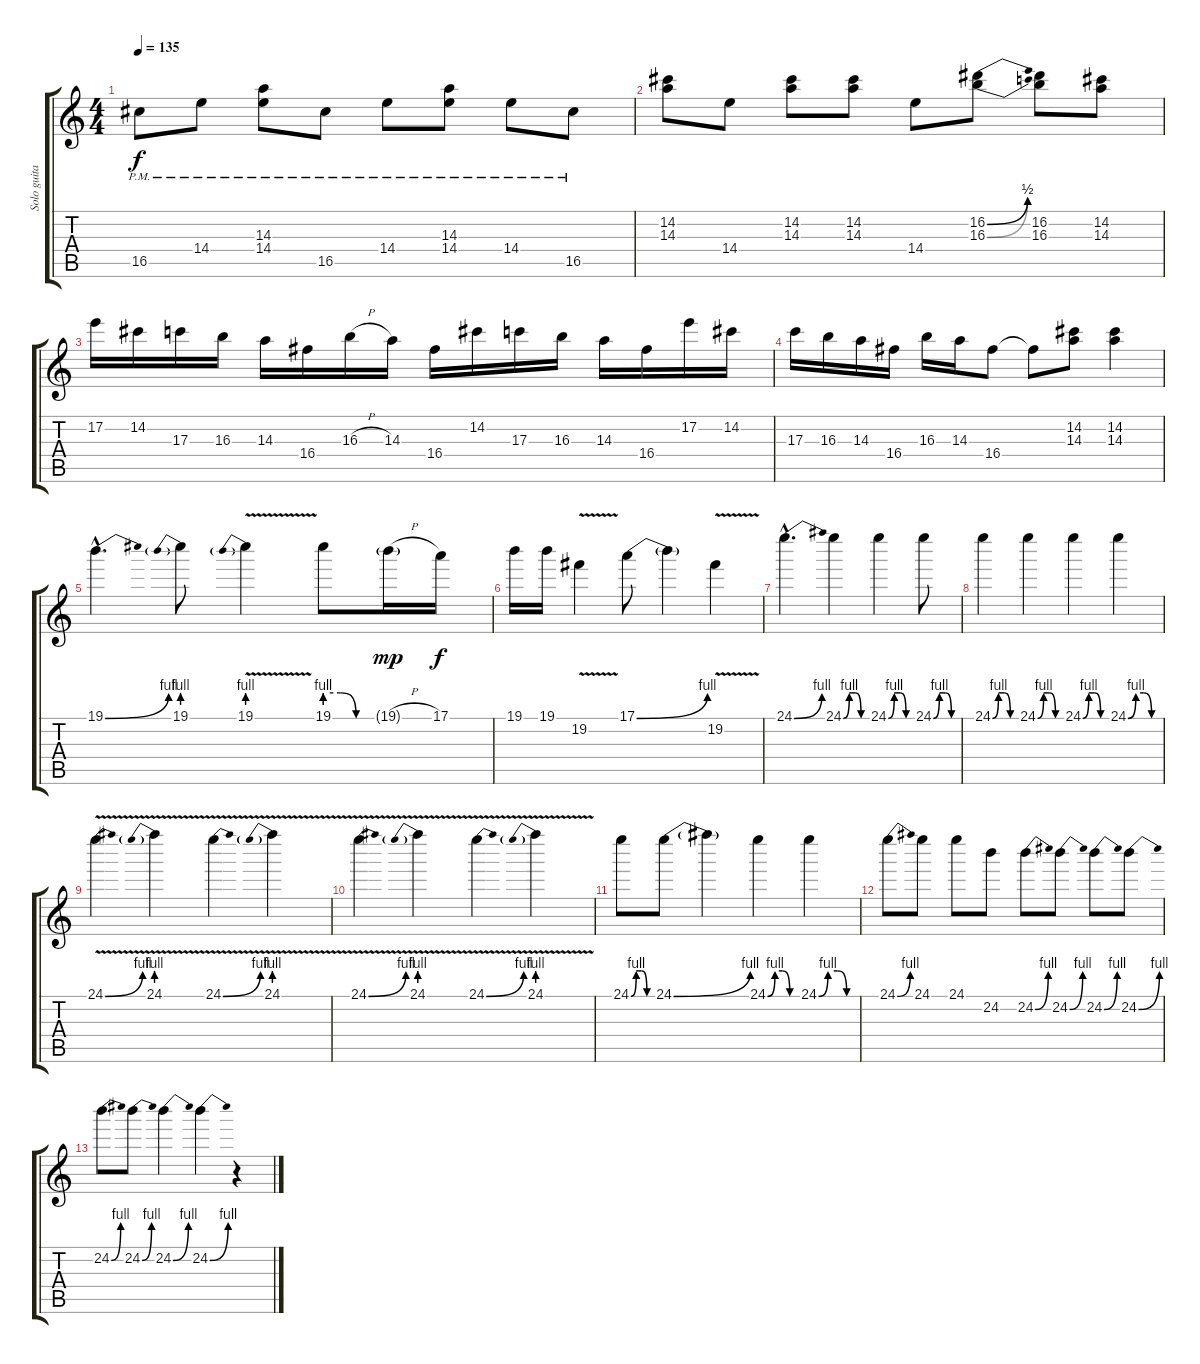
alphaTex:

\track ("Solo guitar" "Solo guita") {instrument distortionguitar}
\staff {score tabs}
\tuning (E4 B3 G3 D3 A2 E2) {hide}
\ts (4 4)
\tempo 135
\clef g2
\ks c
16.5{pm}.8{dy f} 14.4{pm}.8 (14.3{pm} 14.4{pm}).8 16.5{pm}.8 14.4{pm}.8 (14.3{pm} 14.4{pm}).8 14.4{pm}.8 16.5{pm}.8 |
(14.2 14.3).8 14.4.8 (14.2 14.3).8 (14.2 14.3).8 14.4.8 (16.2{be (bend 0 0 60 2)} 16.3{be (bend 0 0 60 2)}).8 (16.2 16.3).8 (14.2 14.3).8 |
17.2.16 14.2.16 17.3.16 16.3.16 14.3.16 16.4.16 16.3{h}.16 14.3.16 16.4.16 14.2.16 17.3.16 16.3.16 14.3.16 16.4.16 17.2.16 14.2.16 |
17.3.16 16.3.16 14.3.16 16.4.16 16.3.16 14.3.16 16.4.8 16.4{t}.8 (14.2 14.3).8 (14.2 14.3).4 |
19.1{be (bend 0 0 60 4) hac}.4{d} 19.1{be (prebend 0 4 60 4)}.8 19.1{be (prebend 0 4 60 4) v}.4 19.1{be (custom 0 4 20 4 40 0 60 0)}.8 19.1{h g}.16{dy mp} 17.1.16{dy f} |
19.1.16 19.1.16 19.2{v}.4 17.1{be (bend 0 0 60 4)}.8 17.1{t}.4 19.2{v}.4 |
24.1{be (bend 0 0 60 4) hac}.4{d} 24.1{be (custom 0 0 15 4 30 4 45 0 60 0)}.4 24.1{be (custom 0 0 15 4 30 4 45 0 60 0)}.4 24.1{be (custom 0 0 15 4 30 4 45 0 60 0)}.8 |
24.1{be (custom 0 0 15 4 30 4 45 0 60 0)}.4 24.1{be (custom 0 0 15 4 30 4 45 0 60 0)}.4 24.1{be (custom 0 0 15 4 30 4 45 0 60 0)}.4 24.1{be (custom 0 0 15 4 30 4 45 0 60 0)}.4 |
24.1{be (bend 0 0 60 4) v}.4 24.1{be (prebend 0 4 60 4) v}.4 24.1{be (bend 0 0 60 4) v}.4 24.1{be (prebend 0 4 60 4) v}.4 |
24.1{be (bend 0 0 60 4) v}.4 24.1{be (prebend 0 4 60 4) v}.4 24.1{be (bend 0 0 60 4) v}.4 24.1{be (prebend 0 4 60 4) v}.4 |
24.1{be (custom 0 0 15 4 30 4 45 0 60 0)}.8 24.1{be (bend 0 0 60 4)}.8 24.1{t}.4 24.1{be (custom 0 0 15 4 30 4 45 0 60 0)}.4 24.1{be (custom 0 0 15 4 30 4 45 0 60 0)}.4 |
24.1{be (bend 0 0 60 4)}.8 24.1.8 24.1.8 24.2.8 24.2{be (bend 0 0 60 4)}.8 24.2{be (bend 0 0 60 4)}.8 24.2{be (bend 0 0 60 4)}.8 24.2{be (bend 0 0 60 4)}.8 |
24.2{be (bend 0 0 60 4)}.8 24.2{be (bend 0 0 60 4)}.8 24.2{be (bend 0 0 60 4)}.4 24.2{be (bend 0 0 60 4)}.4 r.4
